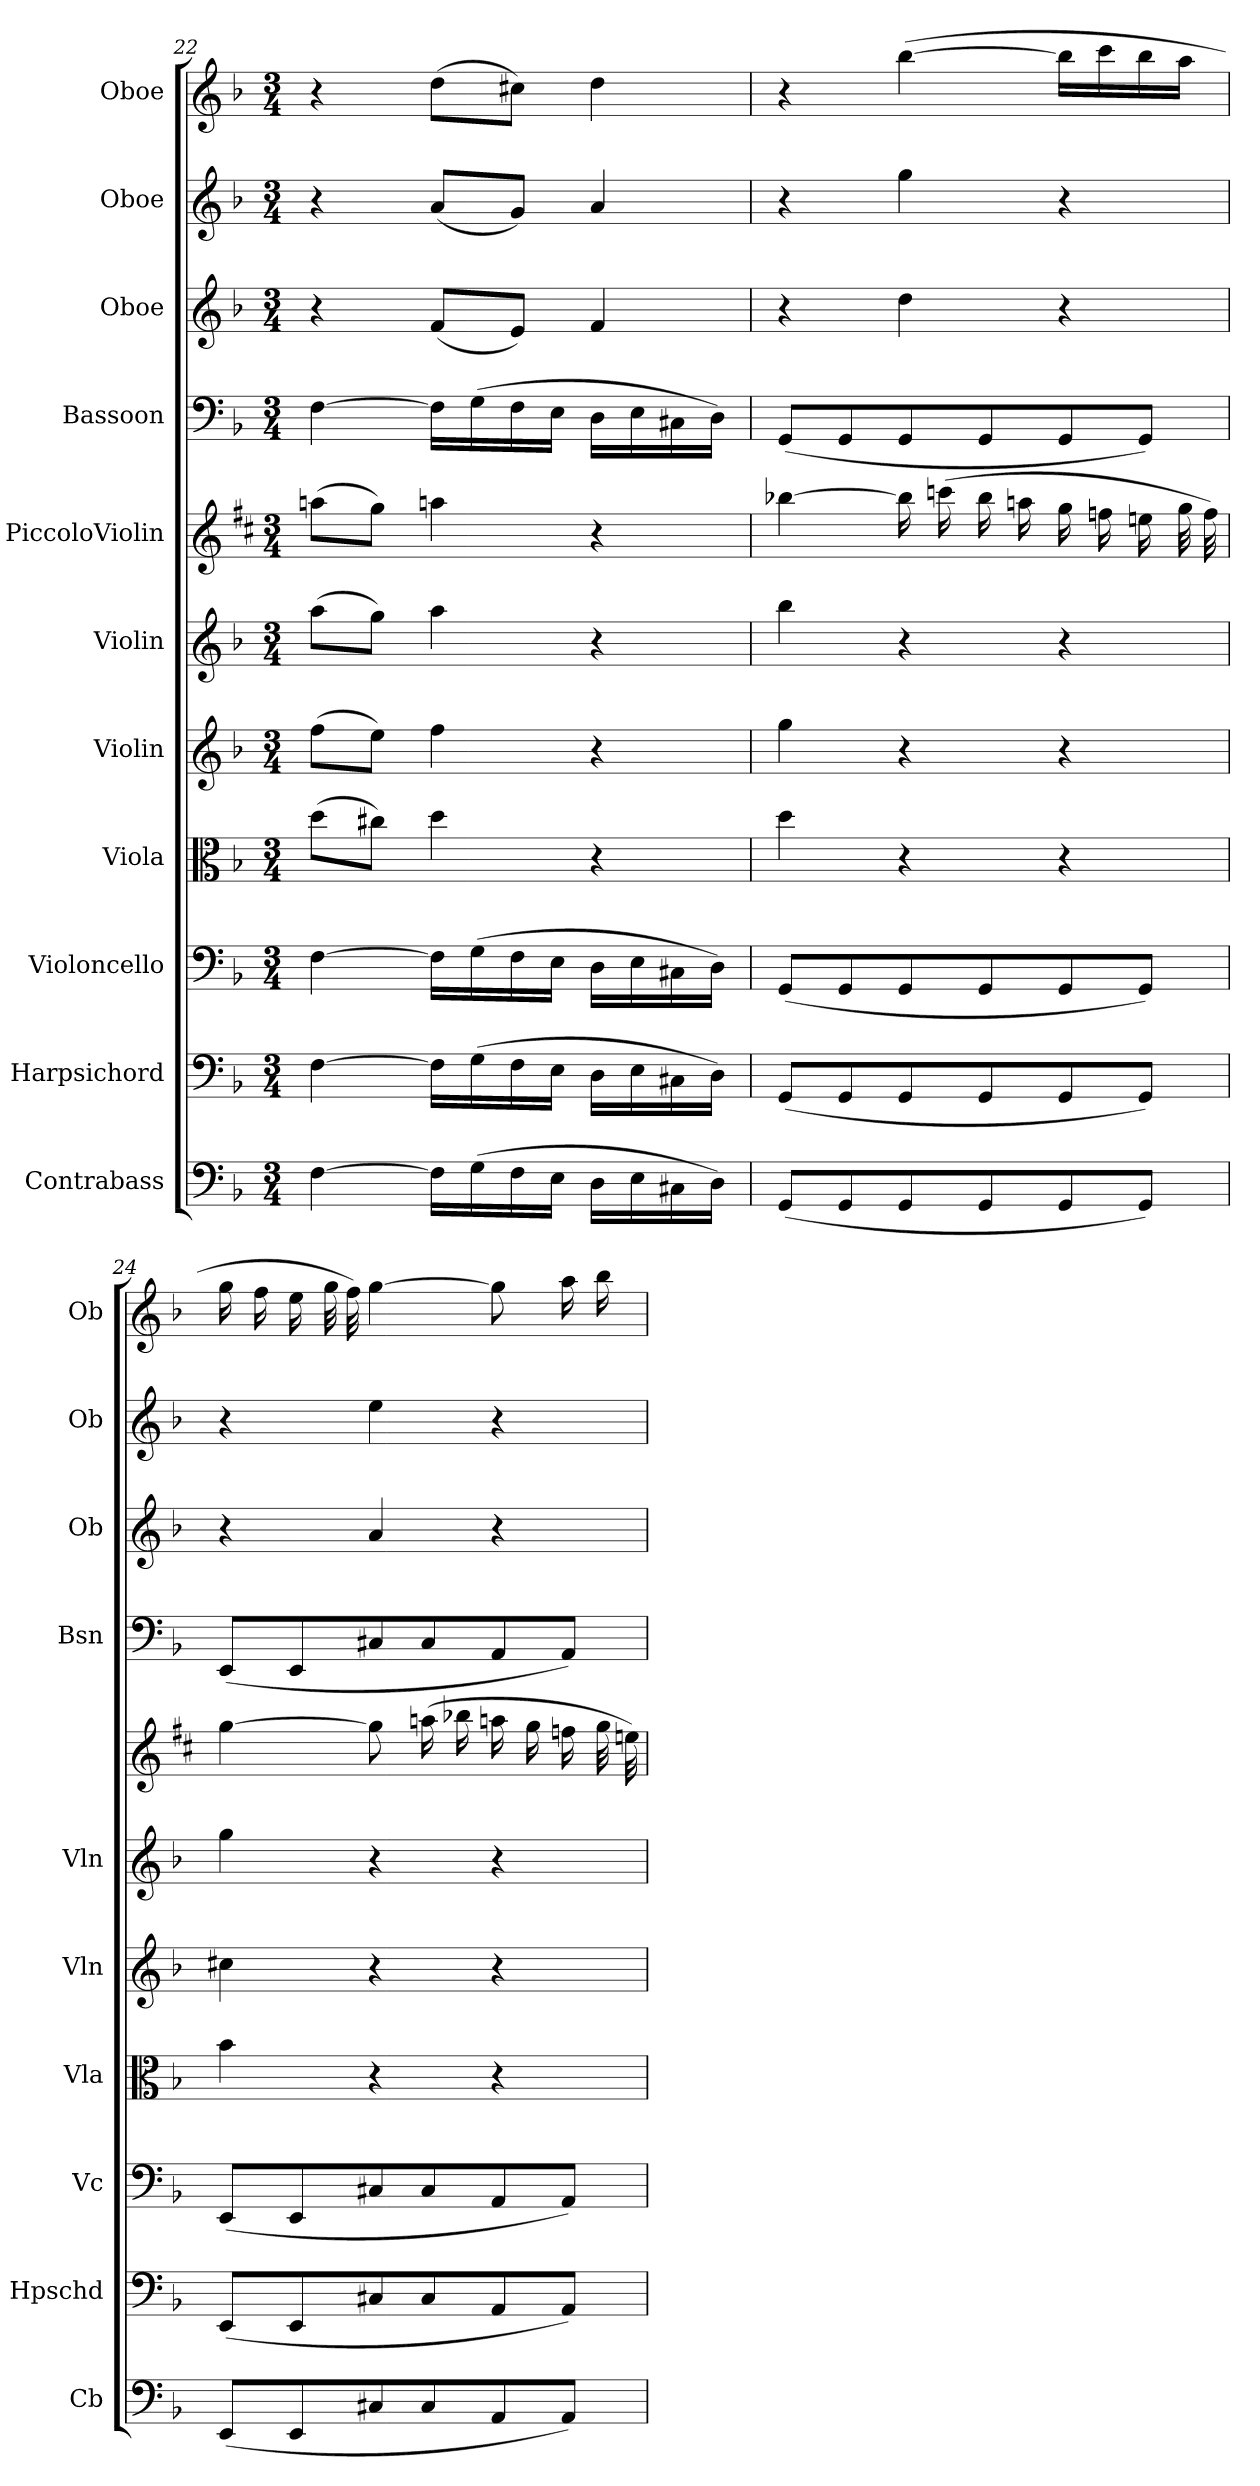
**kern	**kern	**kern	**kern	**kern	**kern	**kern	**kern	**kern	**kern	**kern
*part11	*part10	*part9	*part8	*part7	*part6	*part5	*part4	*part3	*part2	*part1
*staff11	*staff10	*staff9	*staff8	*staff7	*staff6	*staff5	*staff4	*staff3	*staff2	*staff1
*I"Contrabass	*I"Harpsichord	*I"Violoncello	*I"Viola	*I"Violin	*I"Violin	*I"PiccoloViolin	*I"Bassoon	*I"Oboe	*I"Oboe	*I"Oboe
*I'Cb	*I'Hpschd	*I'Vc	*I'Vla	*I'Vln	*I'Vln	*	*I'Bsn	*I'Ob	*I'Ob	*I'Ob
*clefF4	*clefF4	*clefF4	*clefC3	*clefG2	*clefG2	*clefG2	*clefF4	*clefG2	*clefG2	*clefG2
*k[b-]	*k[b-]	*k[b-]	*k[b-]	*k[b-]	*k[b-]	*k[f#c#]	*k[b-]	*k[b-]	*k[b-]	*k[b-]
*M3/4	*M3/4	*M3/4	*M3/4	*M3/4	*M3/4	*M3/4	*M3/4	*M3/4	*M3/4	*M3/4
=22	=22	=22	=22	=22	=22	=22	=22	=22	=22	=22
[4F\	[4F\	[4F\	(8dd\L	(8ff\L	(8aa\L	(8aan\L	[4F\	4r	4r	4r
.	.	.	8cc#X\J)	8ee\J)	8gg\J)	8gg\J)	.	.	.	.
16F\LL]	16F\LL]	16F\LL]	4dd\	4ff\	4aa\	4aan\	16F\LL]	(8f/L	(8a/L	(8dd\L
(16G\	(16G\	(16G\	.	.	.	.	(16G\	.	.	.
16F\	16F\	16F\	.	.	.	.	16F\	8e/J)	8g/J)	8cc#X\J)
16E\JJ	16E\JJ	16E\JJ	.	.	.	.	16E\JJ	.	.	.
16D\LL	16D\LL	16D\LL	4r	4r	4r	4r	16D\LL	4f/	4a/	4dd\
16E\	16E\	16E\	.	.	.	.	16E\	.	.	.
16C#X\	16C#X\	16C#X\	.	.	.	.	16C#X\	.	.	.
16D\JJ)	16D\JJ)	16D\JJ)	.	.	.	.	16D\JJ)	.	.	.
=23	=23	=23	=23	=23	=23	=23	=23	=23	=23	=23
(8GG/L	(8GG/L	(8GG/L	4dd\	4gg\	4bb-\	[4bb-X\	(8GG/L	4r	4r	4r
8GG/	8GG/	8GG/	.	.	.	.	8GG/	.	.	.
8GG/	8GG/	8GG/	4r	4r	4r	16bb-\]	8GG/	4dd\	4gg\	([4bb-\
.	.	.	.	.	.	(16cccn\	.	.	.	.
8GG/	8GG/	8GG/	.	.	.	16bb-\	8GG/	.	.	.
.	.	.	.	.	.	16aan\	.	.	.	.
8GG/	8GG/	8GG/	4r	4r	4r	16gg\	8GG/	4r	4r	16bb-\LL]
.	.	.	.	.	.	16ffn\	.	.	.	16ccc\
8GG/J)	8GG/J)	8GG/J)	.	.	.	16een\	8GG/J)	.	.	16bb-\
.	.	.	.	.	.	32gg\	.	.	.	16aa\JJ
.	.	.	.	.	.	32ff\)	.	.	.	.
=24	=24	=24	=24	=24	=24	=24	=24	=24	=24	=24
(8EE/L	(8EE/L	(8EE/L	4b-\	4cc#X\	4gg\	[4gg\	(8EE/L	4r	4r	16gg\
.	.	.	.	.	.	.	.	.	.	16ff\
8EE/	8EE/	8EE/	.	.	.	.	8EE/	.	.	16ee\
.	.	.	.	.	.	.	.	.	.	32gg\
.	.	.	.	.	.	.	.	.	.	32ff\)
8C#X/	8C#X/	8C#X/	4r	4r	4r	8gg\]	8C#X/	4a/	4ee\	[4gg\
8C#/	8C#/	8C#/	.	.	.	(16aan\	8C#/	.	.	.
.	.	.	.	.	.	16bb-X\	.	.	.	.
8AA/	8AA/	8AA/	4r	4r	4r	16aan\	8AA/	4r	4r	8gg\]
.	.	.	.	.	.	16gg\	.	.	.	.
8AA/J)	8AA/J)	8AA/J)	.	.	.	16ffn\	8AA/J)	.	.	16aa\
.	.	.	.	.	.	32gg\	.	.	.	16bb-\
.	.	.	.	.	.	32een\)	.	.	.	.
=	=	=	=	=	=	=	=	=	=	=
*-	*-	*-	*-	*-	*-	*-	*-	*-	*-	*-
